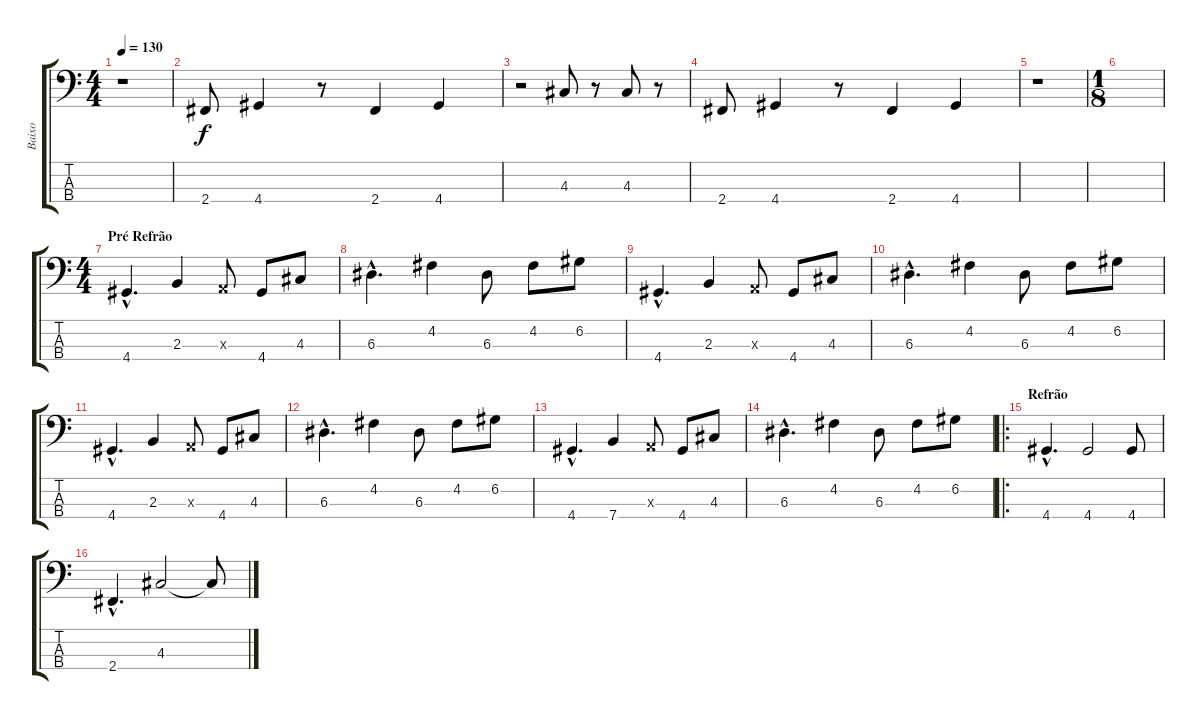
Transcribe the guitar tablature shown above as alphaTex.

\track ("Baixo" "Baixo") {instrument electricbassfinger}
\staff {score tabs}
\tuning (G2 D2 A1 E1) {hide}
\ts (4 4)
\tempo 130
\clef f4
\ks c
r.1{dy f} |
2.4.8 4.4.4 r.8 2.4.4 4.4.4 |
r.2 4.3.8 r.8 4.3.8 r.8 |
2.4.8 4.4.4 r.8 2.4.4 4.4.4 |
r.1 |
\ts (1 8)
|
\ts (4 4)
\section ("" "Pré Refrão")
4.4{hac}.4{d} 2.3.4 0.3{x}.8 4.4.8 4.3.8 |
6.3{hac}.4{d} 4.2.4 6.3.8 4.2.8 6.2.8 |
4.4{hac}.4{d} 2.3.4 0.3{x}.8 4.4.8 4.3.8 |
6.3{hac}.4{d} 4.2.4 6.3.8 4.2.8 6.2.8 |
4.4{hac}.4{d} 2.3.4 0.3{x}.8 4.4.8 4.3.8 |
6.3{hac}.4{d} 4.2.4 6.3.8 4.2.8 6.2.8 |
4.4{hac}.4{d} 7.4.4 0.3{x}.8 4.4.8 4.3.8 |
6.3{hac}.4{d} 4.2.4 6.3.8 4.2.8 6.2.8 |
\ro
\section ("" "Refrão")
4.4{hac}.4{d} 4.4.2 4.4.8 |
2.4{hac}.4{d} 4.3.2 4.3{t}.8
